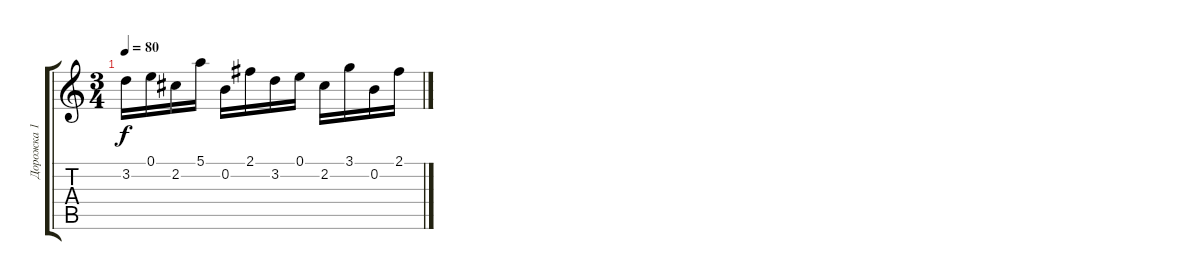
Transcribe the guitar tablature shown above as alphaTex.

\track ("Дорожка 1" "Дорожка 1") {instrument electricguitarclean}
\staff {score tabs}
\tuning (E4 B3 G3 D3 A2 D2) {hide}
\ts (3 4)
\tempo 80
\clef g2
\ks c
3.2.16{dy f} 0.1.16 2.2.16 5.1.16 0.2.16 2.1.16 3.2.16 0.1.16 2.2.16 3.1.16 0.2.16 2.1.16
